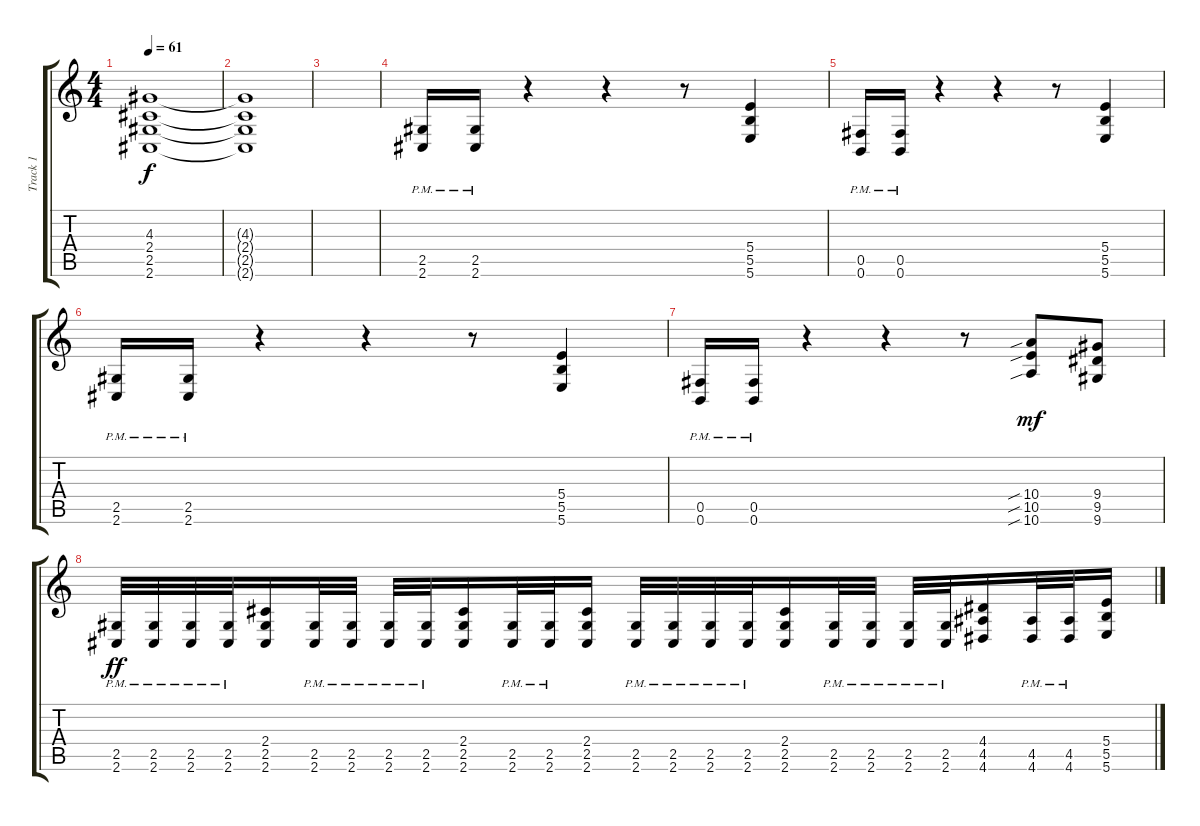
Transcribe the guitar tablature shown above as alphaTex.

\track ("Track 1" "Track 1") {solo instrument distortionguitar}
\staff {score tabs}
\tuning (Db4 Ab3 E3 B2 Gb2 B1) {hide}
\ts (4 4)
\tempo 61
\clef g2
\ks c
(4.3{t} 2.4{t} 2.5{t} 2.6{t}).1{dy f} |
(4.3{t} 2.4{t} 2.5{t} 2.6{t}).1 |
|
(2.5{pm} 2.6{pm}).16 (2.5{pm} 2.6{pm}).16 r.4 r.4 r.8 (5.4 5.5 5.6).4 |
(0.5{pm} 0.6{pm}).16 (0.5{pm} 0.6{pm}).16 r.4 r.4 r.8 (5.4 5.5 5.6).4 |
(2.5{pm} 2.6{pm}).16 (2.5{pm} 2.6{pm}).16 r.4 r.4 r.8 (5.4 5.5 5.6).4 |
(0.5{pm} 0.6{pm}).16 (0.5{pm} 0.6{pm}).16 r.4 r.4 r.8 (10.4{sib} 10.5{sib} 10.6{sib}).8{dy mf} (9.4 9.5 9.6).8 |
(2.5{pm} 2.6{pm}).32{dy ff} (2.5{pm} 2.6{pm}).32 (2.5{pm} 2.6{pm}).32 (2.5{pm} 2.6{pm}).32 (2.4 2.5 2.6).16 (2.5{pm} 2.6{pm}).32 (2.5{pm} 2.6{pm}).32 (2.5{pm} 2.6{pm}).32 (2.5{pm} 2.6{pm}).32 (2.4 2.5 2.6).16 (2.5{pm} 2.6{pm}).32 (2.5{pm} 2.6{pm}).32 (2.4 2.5 2.6).16 (2.5{pm} 2.6{pm}).32 (2.5{pm} 2.6{pm}).32 (2.5{pm} 2.6{pm}).32 (2.5{pm} 2.6{pm}).32 (2.4 2.5 2.6).16 (2.5{pm} 2.6{pm}).32 (2.5{pm} 2.6{pm}).32 (2.5{pm} 2.6{pm}).32 (2.5{pm} 2.6{pm}).32 (4.4 4.5 4.6).16 (4.5{pm} 4.6{pm}).32 (4.5{pm} 4.6{pm}).32 (5.4 5.5 5.6).16
